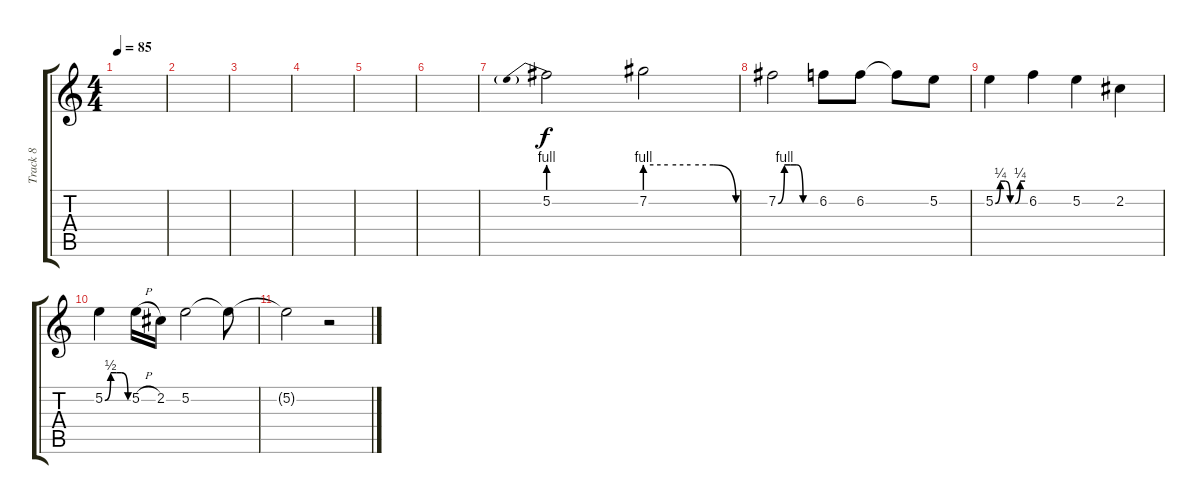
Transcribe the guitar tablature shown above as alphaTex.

\track ("Track 8" "Track 8") {instrument overdrivenguitar}
\staff {score tabs}
\tuning (E4 B3 G3 D3 A2 E2) {hide}
\ts (4 4)
\tempo 85
\clef g2
\ks c
|
|
|
|
|
|
5.2{be (prebend 0 4 60 4)}.2 7.2{be (custom 0 4 15 4 30 4 45 4 60 0)}.2 |
7.2{be (custom 0 0 10 4 20 4 30 4 40 0 50 0 60 0)}.2 6.2.8 6.2.8 6.2{t}.8 5.2.8 |
5.2{be (custom 0 0 10 1 20 1 30 0 40 0 50 1 60 1)}.4 6.2.4 5.2.4 2.2.4 |
5.2{be (custom 0 0 15 2 30 2 44 2 60 0)}.4 5.2{h}.16 2.2.16 5.2.2 5.2{t}.8 |
5.2{t}.2 r.2
